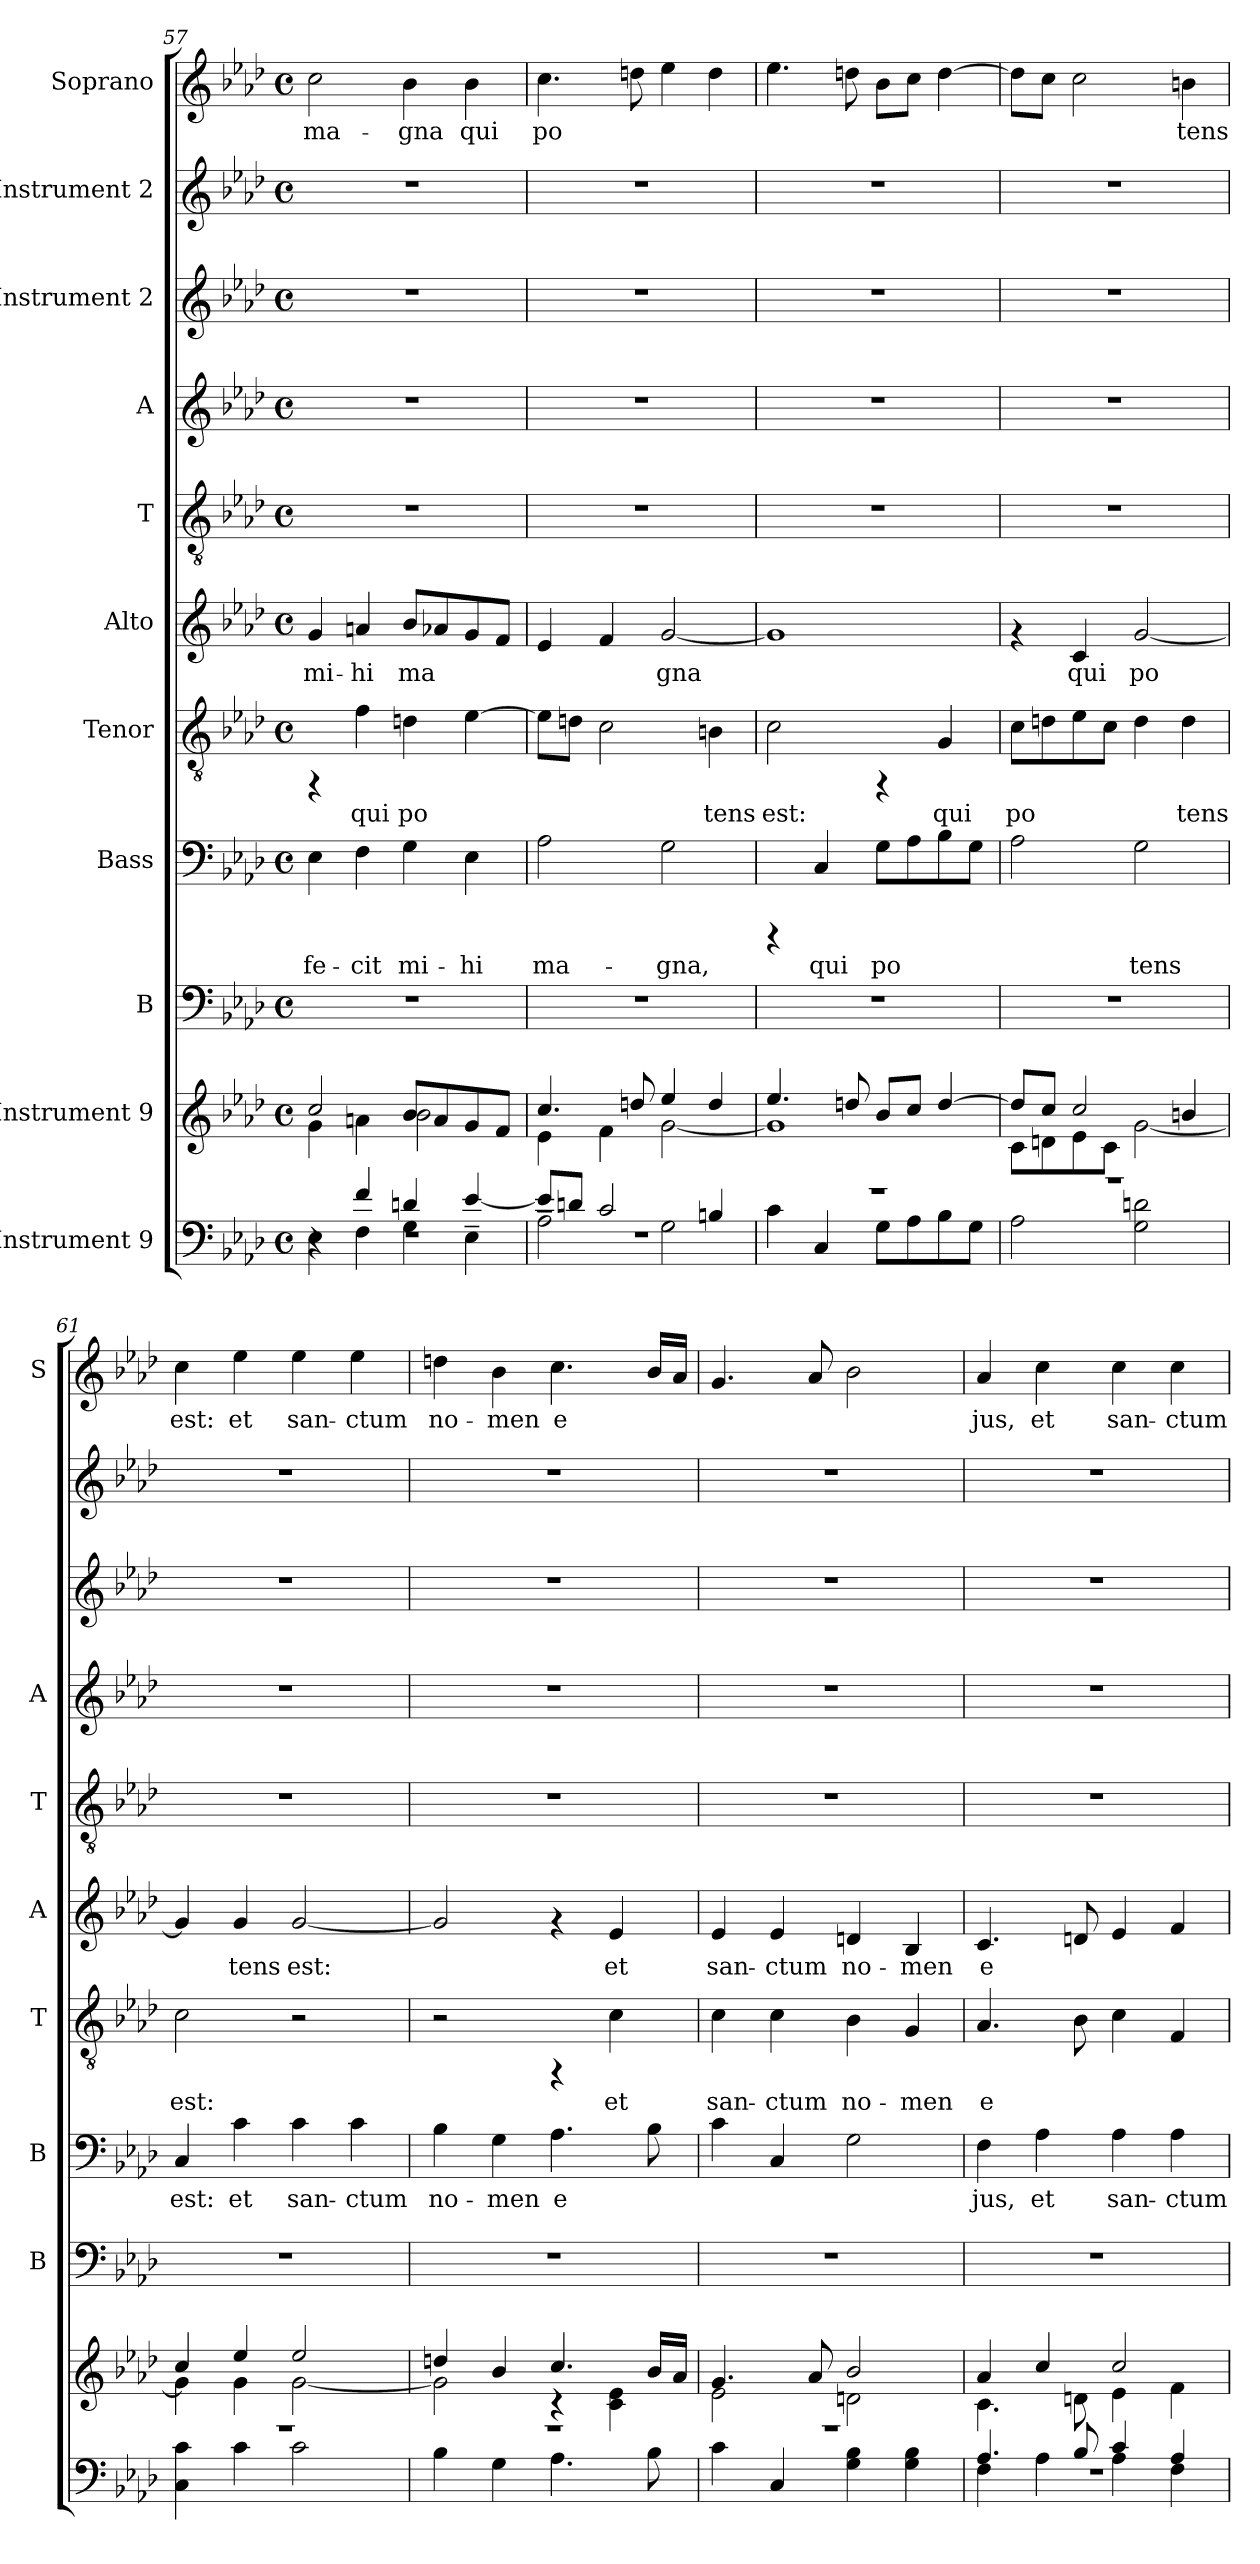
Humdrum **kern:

**kern	**kern	**kern	**kern	**text	**kern	**text	**kern	**text	**kern	**kern	**kern	**kern	**kern	**text
*part11	*part10	*part9	*part8	*part8	*part7	*part7	*part6	*part6	*part5	*part4	*part3	*part2	*part1	*part1
*staff11	*staff10	*staff9	*staff8	*staff8	*staff7	*staff7	*staff6	*staff6	*staff5	*staff4	*staff3	*staff2	*staff1	*staff1
*I"Instrument 9	*I"Instrument 9	*I"B	*I"Bass	*	*I"Tenor	*	*I"Alto	*	*I"T	*I"A	*I"Instrument 2	*I"Instrument 2	*I"Soprano	*
*	*	*I'B	*I'B	*	*I'T	*	*I'A	*	*I'T	*I'A	*	*	*I'S	*
*clefF4	*clefG2	*clefF4	*clefF4	*	*clefGv2	*	*clefG2	*	*clefGv2	*clefG2	*clefG2	*clefG2	*clefG2	*
*k[b-e-a-d-]	*k[b-e-a-d-]	*k[b-e-a-d-]	*k[b-e-a-d-]	*	*k[b-e-a-d-]	*	*k[b-e-a-d-]	*	*k[b-e-a-d-]	*k[b-e-a-d-]	*k[b-e-a-d-]	*k[b-e-a-d-]	*k[b-e-a-d-]	*
*A-:	*A-:	*A-:	*A-:	*	*A-:	*	*A-:	*	*A-:	*A-:	*A-:	*A-:	*A-:	*
*M4/4	*M4/4	*M4/4	*M4/4	*	*M4/4	*	*M4/4	*	*M4/4	*M4/4	*M4/4	*M4/4	*M4/4	*
*met(c)	*met(c)	*met(c)	*met(c)	*	*met(c)	*	*met(c)	*	*met(c)	*met(c)	*met(c)	*met(c)	*met(c)	*
=57	=57	=57	=57	=57	=57	=57	=57	=57	=57	=57	=57	=57	=57	=57
*^	*^	*	*	*	*	*	*	*	*	*	*	*	*	*
*	*^	*	*	*	*	*	*	*	*	*	*	*	*	*	*	*
!	!	!	!	!	!	!	!LO:LY:b:cj	!	!	!	!LO:LY:b:cj	!	!	!	!	!	!LO:LY:b:cj
1r	4r	4E-\	2cc/	4g\	1r	4E-\	fe-	4rFF	.	4g/	mi-	1r	1r	1r	1r	2cc\	ma-
!	!	!	!	!	!	!	!LO:LY:b:cj	!	!LO:LY:b:cj	!	!LO:LY:b:cj	!	!	!	!	!	!
.	4f/	4F\	.	4an\	.	4F\	-cit	4f\	qui	4an/	-hi	.	.	.	.	.	.
!	!	!	!	!	!	!	!LO:LY:b:cj	!	!LO:LY:b:cj	!	!LO:LY:b:cj	!	!	!	!	!	!LO:LY:b:cj
.	4dn/	4G\	8b-/L	2b-\	.	4G\	mi-	4dn\	po-	8b-/L	ma-	.	.	.	.	4b-\	-gna
!	!	!	!	!	!	!	!	!	!	!	!LO:LY:b:cj	!	!	!	!	!	!
.	.	.	8a/	.	.	.	.	.	.	8a-X/	--	.	.	.	.	.	.
!	!	!	!	!	!	!	!LO:LY:b:cj	!	!LO:LY:b:cj	!	!LO:LY:b:cj	!	!	!	!	!	!LO:LY:b:cj
.	[<4e-/	4E-~>\	8g/	.	.	4E-\	-hi	[<4e-\	--	8g/	--	.	.	.	.	4b-\	qui
!	!	!	!	!	!	!	!	!	!	!	!LO:LY:b:cj	!	!	!	!	!	!
.	.	.	8f/J	.	.	.	.	.	.	8f/J	--	.	.	.	.	.	.
!!LO:LB:g=z
=58	=58	=58	=58	=58	=58	=58	=58	=58	=58	=58	=58	=58	=58	=58	=58	=58	=58
!	!	!	!	!	!	!	!LO:LY:b:cj	!	!LO:LY:b:cj	!	!LO:LY:b:cj	!	!	!	!	!	!LO:LY:b:cj
1r	8e-/L]	2A-~>\	4.cc/	4e-\	1r	2A-\	ma-	8e-\L]	--	4e-/	--	1r	1r	1r	1r	4.cc\	po-
!	!	!	!	!	!	!	!	!	!LO:LY:b:cj	!	!	!	!	!	!	!	!
.	8dn/J	.	.	.	.	.	.	8dn\J	--	.	.	.	.	.	.	.	.
!	!	!	!	!	!	!	!	!	!LO:LY:b:cj	!	!LO:LY:b:cj	!	!	!	!	!	!
.	2c/	.	.	4f\	.	.	.	2c\	--	4f/	--	.	.	.	.	.	.
!	!	!	!	!	!	!	!	!	!	!	!	!	!	!	!	!	!LO:LY:b:cj
.	.	.	8ddn/	.	.	.	.	.	.	.	.	.	.	.	.	8ddn\	--
!	!	!	!	!	!	!	!LO:LY:b:cj	!	!	!	!LO:LY:b:cj	!	!	!	!	!	!LO:LY:b:cj
.	.	2G\	4ee-/	[<2g\	.	2G\	-gna,	.	.	[<2g/	-gna	.	.	.	.	4ee-\	--
!	!	!	!	!	!	!	!	!	!LO:LY:b:cj	!	!	!	!	!	!	!	!LO:LY:b:cj
.	4Bn/	.	4dd/	.	.	.	.	4Bn\	-tens	.	.	.	.	.	.	4dd\	--
*	*v	*v	*	*	*	*	*	*	*	*	*	*	*	*	*	*	*
=59	=59	=59	=59	=59	=59	=59	=59	=59	=59	=59	=59	=59	=59	=59	=59	=59
!	!	!	!	!	!	!	!	!LO:LY:b:cj	!	!LO:LY:b:cj	!	!	!	!	!	!LO:LY:b:cj
1r	4c\	4.ee-/	1g]	1r	4rCCC	.	2c\	est:	1g]	.	1r	1r	1r	1r	4.ee-\	--
!	!	!	!	!	!	!LO:LY:b:cj	!	!	!	!	!	!	!	!	!	!
.	4C/	.	.	.	4C/	qui	.	.	.	.	.	.	.	.	.	.
!	!	!	!	!	!	!	!	!	!	!	!	!	!	!	!	!LO:LY:b:cj
.	.	8ddn/	.	.	.	.	.	.	.	.	.	.	.	.	8ddn\	--
!	!	!	!	!	!	!LO:LY:b:cj	!	!	!	!	!	!	!	!	!	!LO:LY:b:cj
.	8G\L	8b-/L	.	.	8G\L	po-	4rFF	.	.	.	.	.	.	.	8b-\L	--
!	!	!	!	!	!	!LO:LY:b:cj	!	!	!	!	!	!	!	!	!	!LO:LY:b:cj
.	8A-\	8cc/J	.	.	8A-\	--	.	.	.	.	.	.	.	.	8cc\J	--
!	!	!	!	!	!	!LO:LY:b:cj	!	!LO:LY:b:cj	!	!	!	!	!	!	!	!LO:LY:b:cj
.	8B-\	[>4dd/	.	.	8B-\	--	4G/	qui	.	.	.	.	.	.	[>4dd\	--
!	!	!	!	!	!	!LO:LY:b:cj	!	!	!	!	!	!	!	!	!	!
.	8G\J	.	.	.	8G\J	--	.	.	.	.	.	.	.	.	.	.
=60	=60	=60	=60	=60	=60	=60	=60	=60	=60	=60	=60	=60	=60	=60	=60	=60
!	!	!	!	!	!	!LO:LY:b:cj	!	!LO:LY:b:cj	!	!	!	!	!	!	!	!LO:LY:b:cj
1r	2A-\	8dd/L]	8c\L	1r	2A-\	--	8c\L	po-	4rf	.	1r	1r	1r	1r	8dd\L]	--
!	!	!	!	!	!	!	!	!LO:LY:b:cj	!	!	!	!	!	!	!	!LO:LY:b:cj
.	.	8cc/J	8dn\	.	.	.	8dn\	--	.	.	.	.	.	.	8cc\J	--
!	!	!	!	!	!	!	!	!LO:LY:b:cj	!	!LO:LY:b:cj	!	!	!	!	!	!LO:LY:b:cj
.	.	2cc/	8e-\	.	.	.	8e-\	--	4c/	qui	.	.	.	.	2cc\	--
!	!	!	!	!	!	!	!	!LO:LY:b:cj	!	!	!	!	!	!	!	!
.	.	.	8c\J	.	.	.	8c\J	--	.	.	.	.	.	.	.	.
!	!	!	!	!	!	!LO:LY:b:cj	!	!LO:LY:b:cj	!	!LO:LY:b:cj	!	!	!	!	!	!
.	2dn\ 2G\	.	[<2g\	.	2G\	-tens	4d\	--	[<2g/	po-	.	.	.	.	.	.
!	!	!	!	!	!	!	!	!LO:LY:b:cj	!	!	!	!	!	!	!	!LO:LY:b:cj
.	.	4bn/	.	.	.	.	4d\	-tens	.	.	.	.	.	.	4bn\	-tens
=61	=61	=61	=61	=61	=61	=61	=61	=61	=61	=61	=61	=61	=61	=61	=61	=61
!	!	!	!	!	!	!LO:LY:b:cj	!	!LO:LY:b:cj	!	!LO:LY:b:cj	!	!	!	!	!	!LO:LY:b:cj
1r	4c\ 4C\	4cc/	4g\]	1r	4C/	est:	2c\	est:	4g/]	--	1r	1r	1r	1r	4cc\	est:
!	!	!	!	!	!	!LO:LY:b:cj	!	!	!	!LO:LY:b:cj	!	!	!	!	!	!LO:LY:b:cj
.	4c\	4ee-/	4g\	.	4c\	et	.	.	4g/	-tens	.	.	.	.	4ee-\	et
!	!	!	!	!	!	!LO:LY:b:cj	!	!	!	!LO:LY:b:cj	!	!	!	!	!	!LO:LY:b:cj
.	2c\	2ee-/	[<2g\	.	4c\	san-	2r	.	[<2g/	est:	.	.	.	.	4ee-\	san-
!	!	!	!	!	!	!LO:LY:b:cj	!	!	!	!	!	!	!	!	!	!LO:LY:b:cj
.	.	.	.	.	4c\	-ctum	.	.	.	.	.	.	.	.	4ee-\	-ctum
=62	=62	=62	=62	=62	=62	=62	=62	=62	=62	=62	=62	=62	=62	=62	=62	=62
!	!	!	!	!	!	!LO:LY:b:cj	!	!	!	!LO:LY:b:cj	!	!	!	!	!	!LO:LY:b:cj
1r	4B-\	4ddn/	2g\]	1r	4B-\	no-	2r	.	2g/]	.	1r	1r	1r	1r	4ddn\	no-
!	!	!	!	!	!	!LO:LY:b:cj	!	!	!	!	!	!	!	!	!	!LO:LY:b:cj
.	4G\	4b-/	.	.	4G\	-men	.	.	.	.	.	.	.	.	4b-\	-men
!	!	!	!	!	!	!LO:LY:b:cj	!	!	!	!	!	!	!	!	!	!LO:LY:b:cj
.	4.A-\	4.cc/	4rB	.	4.A-\	e-	4rFF	.	4rf	.	.	.	.	.	4.cc\	e-
!	!	!	!	!	!	!	!	!LO:LY:b:cj	!	!LO:LY:b:cj	!	!	!	!	!	!
.	.	.	4e-\ 4c\	.	.	.	4c\	et	4e-/	et	.	.	.	.	.	.
!	!	!	!	!	!	!LO:LY:b:cj	!	!	!	!	!	!	!	!	!	!LO:LY:b:cj
.	8B-\	16b-/L	.	.	8B-\	--	.	.	.	.	.	.	.	.	16b-/L	--
!	!	!	!	!	!	!	!	!	!	!	!	!	!	!	!	!LO:LY:b:cj
.	.	16a-/J	.	.	.	.	.	.	.	.	.	.	.	.	16a-/J	--
!!LO:PB:g=z
=63	=63	=63	=63	=63	=63	=63	=63	=63	=63	=63	=63	=63	=63	=63	=63	=63
!	!	!	!	!	!	!LO:LY:b:cj	!	!LO:LY:b:cj	!	!LO:LY:b:cj	!	!	!	!	!	!LO:LY:b:cj
1r	4c\	4.g/	2e-\	1r	4c\	--	4c\	san-	4e-/	san-	1r	1r	1r	1r	4.g/	--
!	!	!	!	!	!	!LO:LY:b:cj	!	!LO:LY:b:cj	!	!LO:LY:b:cj	!	!	!	!	!	!
.	4C/	.	.	.	4C/	--	4c\	-ctum	4e-/	-ctum	.	.	.	.	.	.
!	!	!	!	!	!	!	!	!	!	!	!	!	!	!	!	!LO:LY:b:cj
.	.	8a-/	.	.	.	.	.	.	.	.	.	.	.	.	8a-/	--
!	!	!	!	!	!	!LO:LY:b:cj	!	!LO:LY:b:cj	!	!LO:LY:b:cj	!	!	!	!	!	!LO:LY:b:cj
.	4B-\ 4G\	2b-/	2dn\	.	2G\	--	4B-\	no-	4dn/	no-	.	.	.	.	2b-\	--
!	!	!	!	!	!	!	!	!LO:LY:b:cj	!	!LO:LY:b:cj	!	!	!	!	!	!
.	4G\ 4B-\	.	.	.	.	.	4G/	-men	4B-/	-men	.	.	.	.	.	.
=64	=64	=64	=64	=64	=64	=64	=64	=64	=64	=64	=64	=64	=64	=64	=64	=64
*	*^	*	*	*	*	*	*	*	*	*	*	*	*	*	*	*
!	!	!	!	!	!	!	!LO:LY:b:cj	!	!LO:LY:b:cj	!	!LO:LY:b:cj	!	!	!	!	!	!LO:LY:b:cj
1r	4.A-/	4F\	4a-/	4.c\	1r	4F\	-jus,	4.A-/	e-	4.c/	e-	1r	1r	1r	1r	4a-/	-jus,
!	!	!	!	!	!	!	!LO:LY:b:cj	!	!	!	!	!	!	!	!	!	!LO:LY:b:cj
.	.	4A-\	4cc/	.	.	4A-\	et	.	.	.	.	.	.	.	.	4cc\	et
!	!	!	!	!	!	!	!	!	!LO:LY:b:cj	!	!LO:LY:b:cj	!	!	!	!	!	!
.	8B-/	.	.	8dn\	.	.	.	8B-\	--	8dn/	--	.	.	.	.	.	.
!	!	!	!	!	!	!	!LO:LY:b:cj	!	!LO:LY:b:cj	!	!LO:LY:b:cj	!	!	!	!	!	!LO:LY:b:cj
.	4c/	4A-\	2cc/	4e-\	.	4A-\	san-	4c\	--	4e-/	--	.	.	.	.	4cc\	san-
!	!	!	!	!	!	!	!LO:LY:b:cj	!	!LO:LY:b:cj	!	!LO:LY:b:cj	!	!	!	!	!	!LO:LY:b:cj
.	4A-/	4F\	.	4f\	.	4A-\	-ctum	4F/	--	4f/	--	.	.	.	.	4cc\	-ctum
*v	*v	*v	*	*	*	*	*	*	*	*	*	*	*	*	*	*	*
*	*v	*v	*	*	*	*	*	*	*	*	*	*	*	*	*
=	=	=	=	=	=	=	=	=	=	=	=	=	=	=
*-	*-	*-	*-	*-	*-	*-	*-	*-	*-	*-	*-	*-	*-	*-
